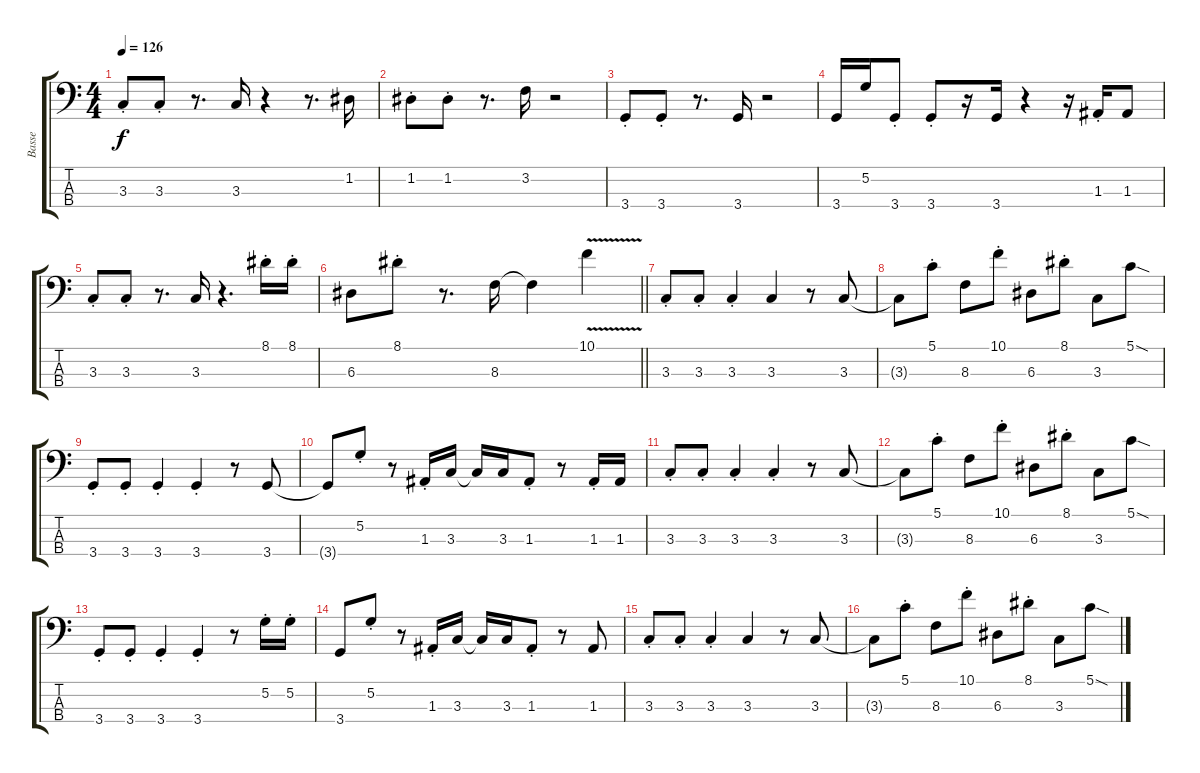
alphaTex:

\track ("Basse" "Basse") {instrument electricbassfinger}
\staff {score tabs}
\tuning (G2 D2 A1 E1) {hide}
\ts (4 4)
\tempo 126
\clef f4
\ks c
3.3{st}.8{dy f} 3.3{st}.8 r.8{d} 3.3.16 r.4 r.8{d} 1.2.16 |
1.2{st}.8 1.2{st}.8 r.8{d} 3.2.16 r.2 |
3.4{st}.8 3.4{st}.8 r.8{d} 3.4.16 r.2 |
3.4.16 5.2.16 3.4{st}.8 3.4{st}.8 r.16 3.4.16 r.4 r.16 1.3{st}.16 1.3.8 |
3.3{st}.8 3.3{st}.8 r.8{d} 3.3.16 r.4{d} 8.1{st}.16 8.1{st}.16 |
\barLineRight lightlight
6.3.8 8.1{st}.8 r.8{d} 8.3.16 8.3{t}.4 10.1{v}.4 |
3.3{st}.8 3.3{st}.8 3.3{st}.4 3.3.4 r.8 3.3.8 |
3.3{t}.8 5.1{st}.8 8.3.8 10.1{st}.8 6.3.8 8.1{st}.8 3.3.8 5.1{sod}.8 |
3.4{st}.8 3.4{st}.8 3.4{st}.4 3.4{st}.4 r.8 3.4.8 |
3.4{t}.8 5.2{st}.8 r.8 1.3{st}.16 3.3.16 3.3{t}.16 3.3.16 1.3{st}.8 r.8 1.3{st}.16 1.3.16 |
3.3{st}.8 3.3{st}.8 3.3{st}.4 3.3{st}.4 r.8 3.3.8 |
3.3{t}.8 5.1{st}.8 8.3.8 10.1{st}.8 6.3.8 8.1{st}.8 3.3.8 5.1{sod}.8 |
3.4{st}.8 3.4{st}.8 3.4{st}.4 3.4{st}.4 r.8 5.2{st}.16 5.2{st}.16 |
3.4.8 5.2{st}.8 r.8 1.3{st}.16 3.3.16 3.3{t}.16 3.3.16 1.3{st}.8 r.8 1.3.8 |
3.3{st}.8 3.3{st}.8 3.3{st}.4 3.3.4 r.8 3.3.8 |
3.3{t}.8 5.1{st}.8 8.3.8 10.1{st}.8 6.3.8 8.1{st}.8 3.3.8 5.1{sod}.8
